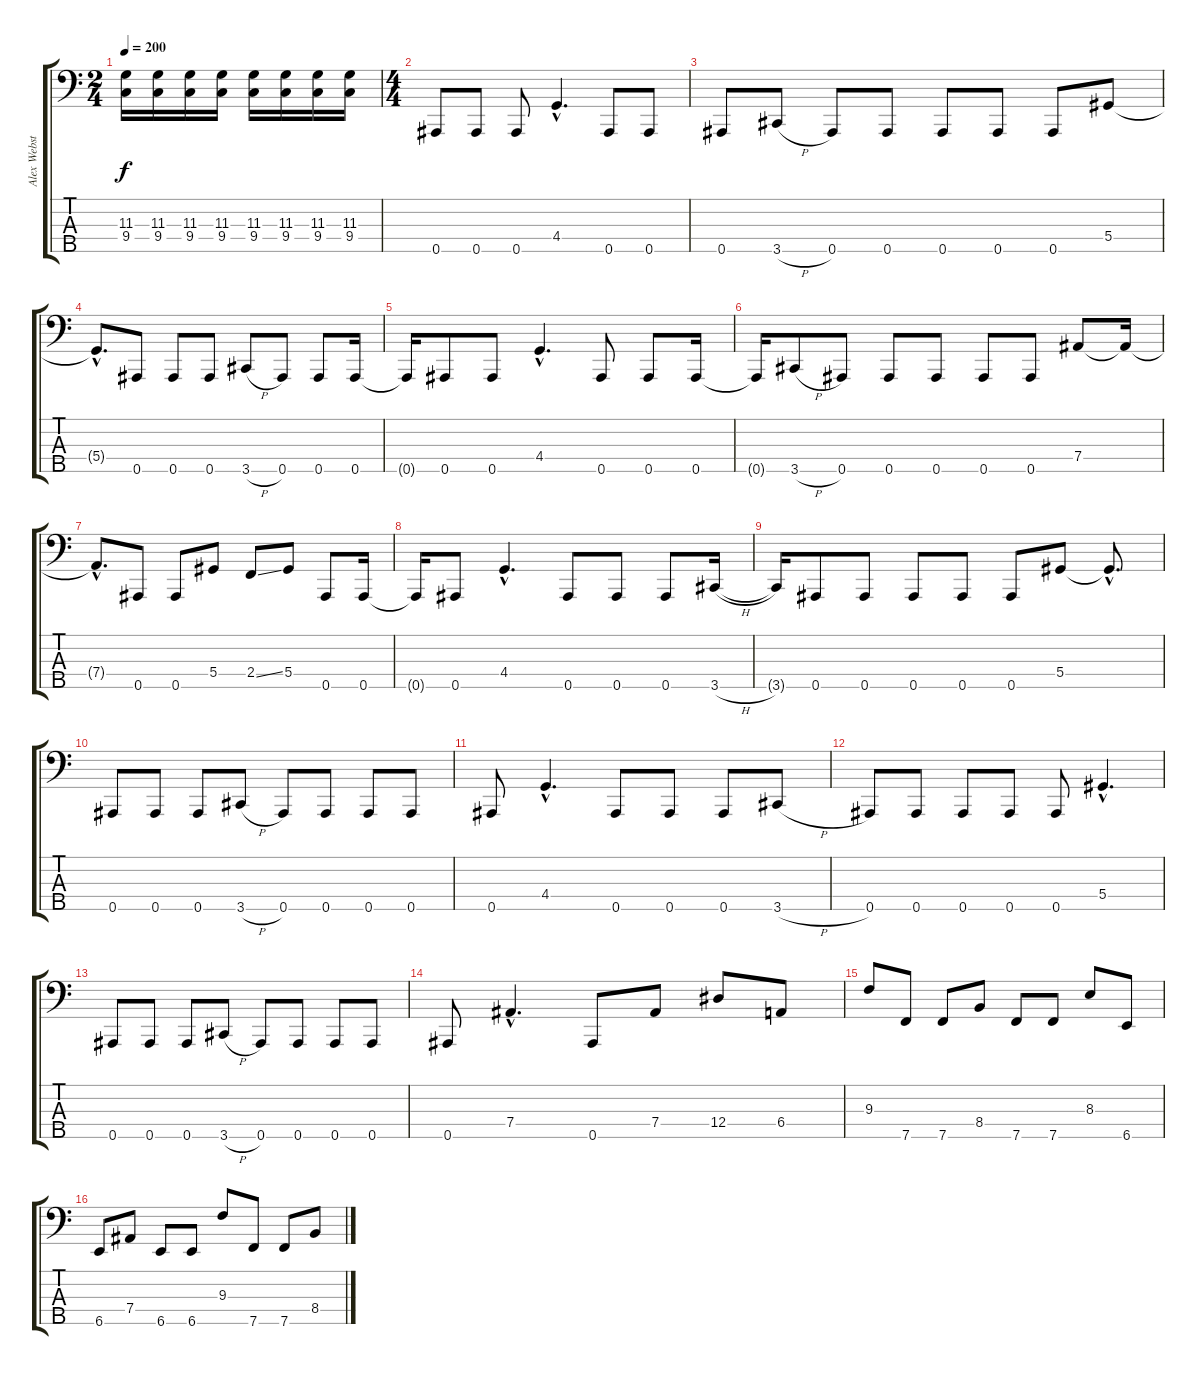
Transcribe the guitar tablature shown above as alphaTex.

\track ("Alex Webster" "Alex Webst") {instrument electricbassfinger}
\staff {score tabs}
\tuning (Gb2 Db2 Ab1 Eb1 Bb0) {hide}
\ts (2 4)
\tempo 200
\clef f4
\ks c
(11.3 9.4).16{dy f} (11.3 9.4).16 (11.3 9.4).16 (11.3 9.4).16 (11.3 9.4).16 (11.3 9.4).16 (11.3 9.4).16 (11.3 9.4).16 |
\ts (4 4)
0.5.8 0.5.8 0.5.8 4.4{hac}.4{d} 0.5.8 0.5.8 |
0.5.8 3.5{h}.8 0.5.8 0.5.8 0.5.8 0.5.8 0.5.8 5.4.8 |
5.4{hac t}.8{d} 0.5.8 0.5.8 0.5.8 3.5{h}.8 0.5.8 0.5.8 0.5.16 |
0.5{t}.16 0.5.8 0.5.8 4.4{hac}.4{d} 0.5.8 0.5.8 0.5.16 |
0.5{t}.16 3.5{h}.8 0.5.8 0.5.8 0.5.8 0.5.8 0.5.8 7.4.8 7.4{t}.16 |
7.4{hac t}.8{d} 0.5.8 0.5.8 5.4.8 2.4{ss}.8 5.4.8 0.5.8 0.5.16 |
0.5{t}.16 0.5.8 4.4{hac}.4{d} 0.5.8 0.5.8 0.5.8 3.5{h}.16 |
3.5{t}.16 0.5.8 0.5.8 0.5.8 0.5.8 0.5.8 5.4.8 5.4{hac t}.8{d} |
0.5.8 0.5.8 0.5.8 3.5{h}.8 0.5.8 0.5.8 0.5.8 0.5.8 |
0.5.8 4.4{hac}.4{d} 0.5.8 0.5.8 0.5.8 3.5{h}.8 |
0.5.8 0.5.8 0.5.8 0.5.8 0.5.8 5.4{hac}.4{d} |
0.5.8 0.5.8 0.5.8 3.5{h}.8 0.5.8 0.5.8 0.5.8 0.5.8 |
0.5.8 7.4{hac}.4{d} 0.5.8 7.4.8 12.4.8 6.4.8 |
9.3.8 7.5.8 7.5.8 8.4.8 7.5.8 7.5.8 8.3.8 6.5.8 |
6.5.8 7.4.8 6.5.8 6.5.8 9.3.8 7.5.8 7.5.8 8.4.8
